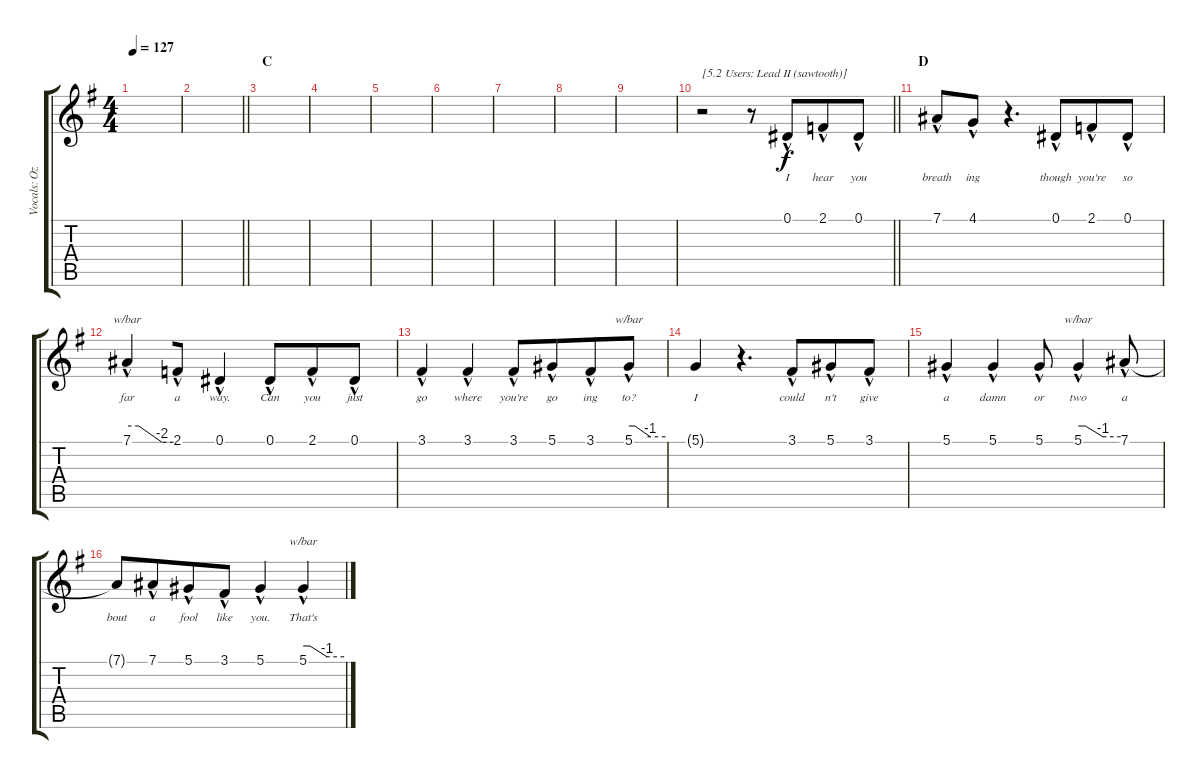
\track ("Vocals: Ozzy" "Vocals: Oz") {instrument lead2sawtooth}
\staff {score tabs}
\tuning (Eb4 Bb3 Gb3 Db3 Ab2 Eb2) {hide}
\ts (4 4)
\tempo 127
\clef g2
\ks g
|
\barLineRight lightlight
|
\section ("" "C")
|
|
|
|
|
|
|
\barLineRight lightlight
r.2{txt "[5.2 Users: Lead II (sawtooth)]"} r.8 0.1{hac}.8{lyrics (0 "I") lyrics (1 "") lyrics (2 "") lyrics (3 "") lyrics (4 "") beam merge} 2.1{hac}.8{lyrics (0 "hear") lyrics (1 "") lyrics (2 "") lyrics (3 "") lyrics (4 "")} 0.1{hac}.8{lyrics (0 "you") lyrics (1 "") lyrics (2 "") lyrics (3 "") lyrics (4 "")} |
\section ("" "D")
7.1{hac}.8{lyrics (0 "breath") lyrics (1 "") lyrics (2 "") lyrics (3 "") lyrics (4 "")} 4.1{hac}.8{lyrics (0 "ing") lyrics (1 "") lyrics (2 "") lyrics (3 "") lyrics (4 "")} r.4{d} 0.1{hac}.8{lyrics (0 "though") lyrics (1 "") lyrics (2 "") lyrics (3 "") lyrics (4 "") beam merge} 2.1{hac}.8{lyrics (0 "you're") lyrics (1 "") lyrics (2 "") lyrics (3 "") lyrics (4 "")} 0.1{hac}.8{lyrics (0 "so") lyrics (1 "") lyrics (2 "") lyrics (3 "") lyrics (4 "")} |
7.1{hac}.4{tbe (custom default 0 0 15 0 45 -8 60 -8) lyrics (0 "far") lyrics (1 "") lyrics (2 "") lyrics (3 "") lyrics (4 "") beam merge} 2.1{hac}.8{lyrics (0 "a") lyrics (1 "") lyrics (2 "") lyrics (3 "") lyrics (4 "")} 0.1{hac}.4{lyrics (0 "way.") lyrics (1 "") lyrics (2 "") lyrics (3 "") lyrics (4 "")} 0.1{hac}.8{lyrics (0 "Can") lyrics (1 "") lyrics (2 "") lyrics (3 "") lyrics (4 "") beam merge} 2.1{hac}.8{lyrics (0 "you") lyrics (1 "") lyrics (2 "") lyrics (3 "") lyrics (4 "")} 0.1{hac}.8{lyrics (0 "just") lyrics (1 "") lyrics (2 "") lyrics (3 "") lyrics (4 "")} |
3.1{hac}.4{lyrics (0 "go") lyrics (1 "") lyrics (2 "") lyrics (3 "") lyrics (4 "")} 3.1{hac}.4{lyrics (0 "where") lyrics (1 "") lyrics (2 "") lyrics (3 "") lyrics (4 "")} 3.1{hac}.8{lyrics (0 "you're") lyrics (1 "") lyrics (2 "") lyrics (3 "") lyrics (4 "")} 5.1{hac}.8{lyrics (0 "go") lyrics (1 "") lyrics (2 "") lyrics (3 "") lyrics (4 "") beam merge} 3.1{hac}.8{lyrics (0 "ing") lyrics (1 "") lyrics (2 "") lyrics (3 "") lyrics (4 "")} 5.1{hac}.8{tbe (custom default 0 0 10 0 35 -4 60 -4) lyrics (0 "to?") lyrics (1 "") lyrics (2 "") lyrics (3 "") lyrics (4 "")} |
5.1{t}.4{lyrics (0 "I") lyrics (1 "") lyrics (2 "") lyrics (3 "") lyrics (4 "")} r.4{d} 3.1{hac}.8{lyrics (0 "could") lyrics (1 "") lyrics (2 "") lyrics (3 "") lyrics (4 "") beam merge} 5.1{hac}.8{lyrics (0 "n't") lyrics (1 "") lyrics (2 "") lyrics (3 "") lyrics (4 "")} 3.1{hac}.8{lyrics (0 "give") lyrics (1 "") lyrics (2 "") lyrics (3 "") lyrics (4 "")} |
5.1{hac}.4{lyrics (0 "a") lyrics (1 "") lyrics (2 "") lyrics (3 "") lyrics (4 "")} 5.1{hac}.4{lyrics (0 "damn") lyrics (1 "") lyrics (2 "") lyrics (3 "") lyrics (4 "")} 5.1{hac}.8{lyrics (0 "or") lyrics (1 "") lyrics (2 "") lyrics (3 "") lyrics (4 "")} 5.1{hac}.4{tbe (custom default 0 0 10 0 35 -4 60 -4) lyrics (0 "two") lyrics (1 "") lyrics (2 "") lyrics (3 "") lyrics (4 "")} 7.1{hac}.8{lyrics (0 "a") lyrics (1 "") lyrics (2 "") lyrics (3 "") lyrics (4 "")} |
7.1{t}.8{lyrics (0 "bout") lyrics (1 "") lyrics (2 "") lyrics (3 "") lyrics (4 "")} 7.1{hac}.8{lyrics (0 "a") lyrics (1 "") lyrics (2 "") lyrics (3 "") lyrics (4 "") beam merge} 5.1{hac}.8{lyrics (0 "fool") lyrics (1 "") lyrics (2 "") lyrics (3 "") lyrics (4 "")} 3.1{hac}.8{lyrics (0 "like") lyrics (1 "") lyrics (2 "") lyrics (3 "") lyrics (4 "")} 5.1{hac}.4{lyrics (0 "you.") lyrics (1 "") lyrics (2 "") lyrics (3 "") lyrics (4 "")} 5.1{hac}.4{tbe (custom default 0 0 10 0 35 -4 60 -4) lyrics (0 "That's") lyrics (1 "") lyrics (2 "") lyrics (3 "") lyrics (4 "")}
